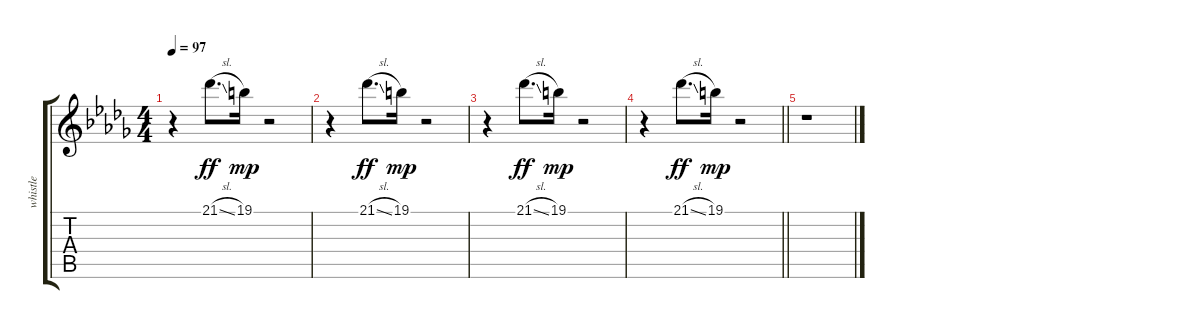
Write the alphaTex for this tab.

\track ("whistle" "whistle") {instrument whistle}
\staff {score tabs}
\tuning (E4 B3 G3 D3 A2 E2) {hide}
\ts (4 4)
\tempo 97
\clef g2
\ks bbminor
r.4{dy mp} 21.1{sl}.8{d dy ff} 19.1.16{dy mp} r.2 |
r.4 21.1{sl}.8{d dy ff} 19.1.16{dy mp} r.2 |
r.4 21.1{sl}.8{d dy ff} 19.1.16{dy mp} r.2 |
\barLineRight lightlight
r.4 21.1{sl}.8{d dy ff} 19.1.16{dy mp} r.2 |
r.1
